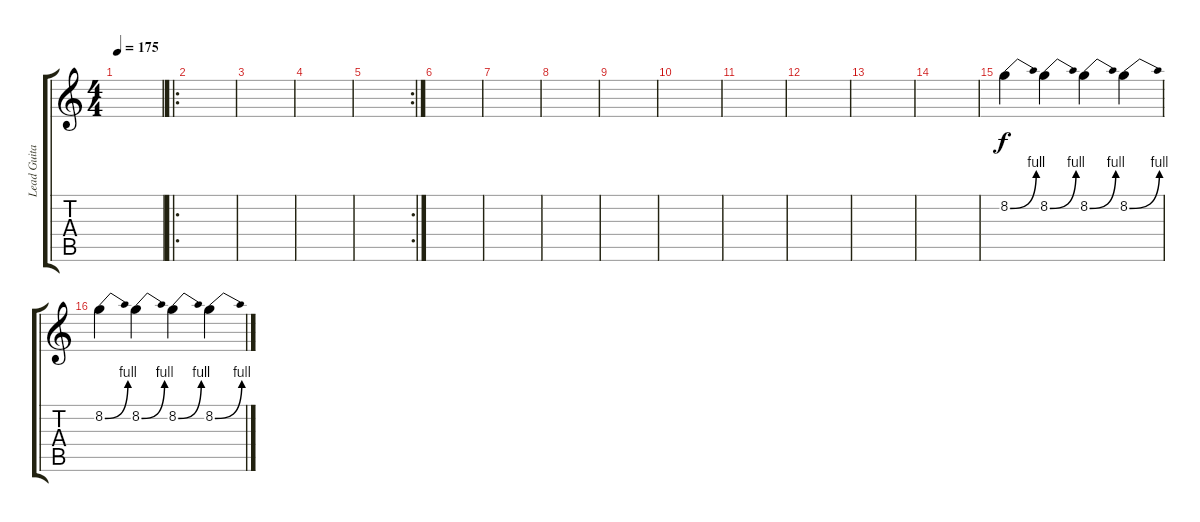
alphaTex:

\track ("Lead Guitar" "Lead Guita") {instrument distortionguitar}
\staff {score tabs}
\tuning (E4 B3 G3 D3 A2 E2) {hide}
\ts (4 4)
\tempo 175
\clef g2
\ks c
|
\ro
|
|
|
\rc 2
|
|
|
|
|
|
|
|
|
|
8.2{be (bend 0 0 60 4)}.4 8.2{be (bend 0 0 60 4)}.4 8.2{be (bend 0 0 60 4)}.4 8.2{be (bend 0 0 60 4)}.4 |
8.2{be (bend 0 0 60 4)}.4 8.2{be (bend 0 0 60 4)}.4 8.2{be (bend 0 0 60 4)}.4 8.2{be (bend 0 0 60 4)}.4
